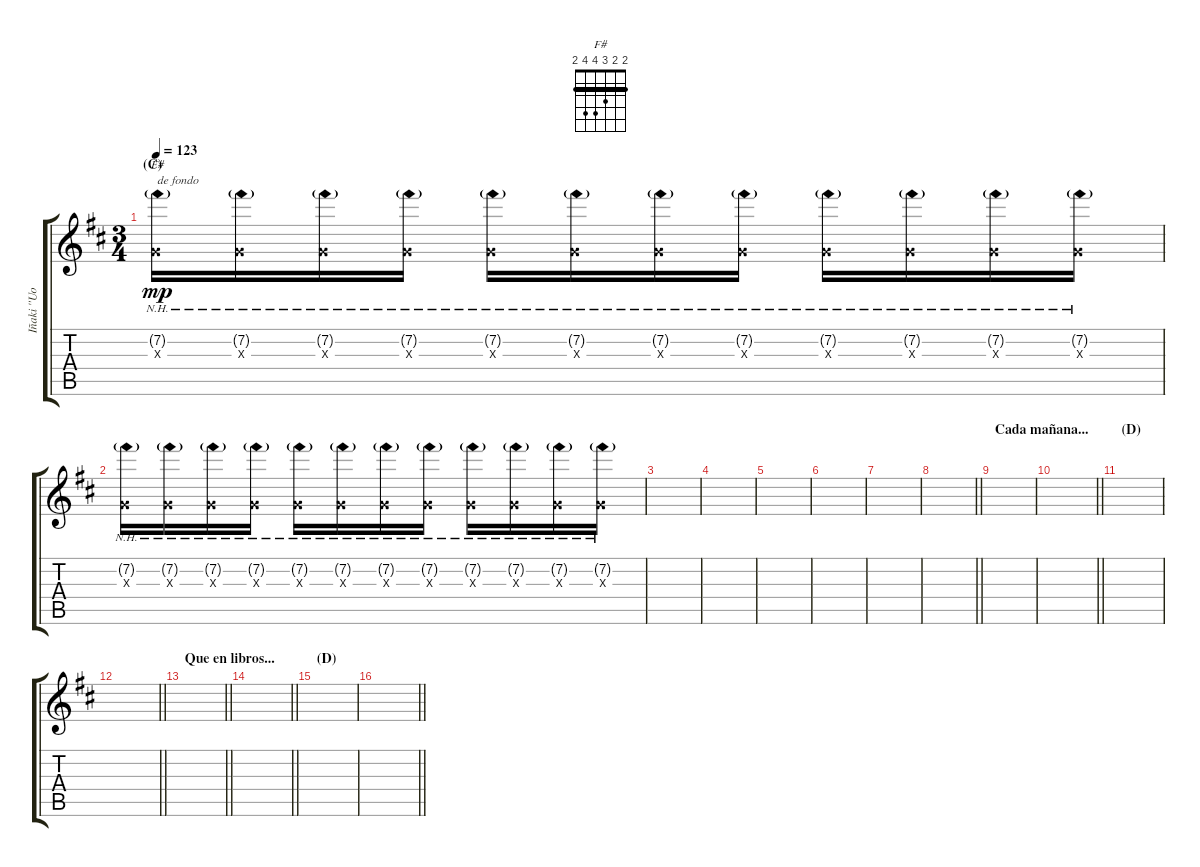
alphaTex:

\track ("Iñaki ''Uoho'' Antón - Harmonías" "Iñaki ''Uo") {instrument distortionguitar}
\staff {score tabs}
\tuning (E4 B3 G3 D3 A2 E2) {hide}
\chord ("F#" 2 2 3 4 4 2) {barre 2}
\ts (3 4)
\section ("" "(C)")
\tempo 123
\clef g2
\ks bminor
(7.2{nh g} 0.3{x}).16{ch "F#" txt "de fondo" dy mp volume 3} (7.2{nh g} 0.3{x}).16 (7.2{nh g} 0.3{x}).16 (7.2{nh g} 0.3{x}).16 (7.2{nh g} 0.3{x}).16 (7.2{nh g} 0.3{x}).16 (7.2{nh g} 0.3{x}).16 (7.2{nh g} 0.3{x}).16 (7.2{nh g} 0.3{x}).16 (7.2{nh g} 0.3{x}).16 (7.2{nh g} 0.3{x}).16 (7.2{nh g} 0.3{x}).16 |
(7.2{nh g} 0.3{x}).16 (7.2{nh g} 0.3{x}).16 (7.2{nh g} 0.3{x}).16 (7.2{nh g} 0.3{x}).16 (7.2{nh g} 0.3{x}).16 (7.2{nh g} 0.3{x}).16 (7.2{nh g} 0.3{x}).16 (7.2{nh g} 0.3{x}).16 (7.2{nh g} 0.3{x}).16 (7.2{nh g} 0.3{x}).16 (7.2{nh g} 0.3{x}).16 (7.2{nh g} 0.3{x}).16 |
|
|
|
|
|
\barLineRight lightlight
|
\section ("" "Cada mañana...")
|
\barLineRight lightlight
|
\section ("" "(D)")
|
\barLineRight lightlight
|
\section ("" "Que en libros...")
\barLineRight lightlight
|
\barLineRight lightlight
|
\section ("" "(D)")
|
\barLineRight lightlight
